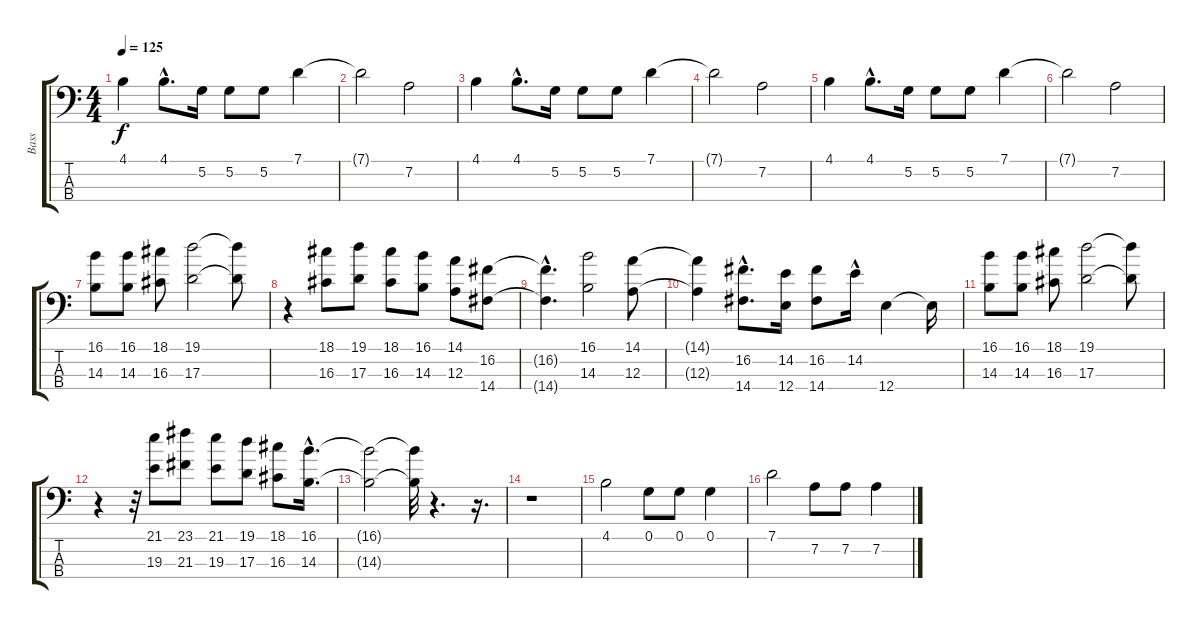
\track ("Bass" "Bass") {instrument acousticbass}
\staff {score tabs}
\tuning (G2 D2 A1 E1) {hide}
\ts (4 4)
\tempo 125
\clef f4
\ks c
4.1.4{dy f} 4.1{hac}.8{d} 5.2.16 5.2.8 5.2.8 7.1.4 |
7.1{t}.2 7.2.2 |
4.1.4 4.1{hac}.8{d} 5.2.16 5.2.8 5.2.8 7.1.4 |
7.1{t}.2 7.2.2 |
4.1.4 4.1{hac}.8{d} 5.2.16 5.2.8 5.2.8 7.1.4 |
7.1{t}.2 7.2.2 |
(16.1 14.3).8 (16.1 14.3).8 (18.1 16.3).8 (19.1 17.3).2 (19.1{t} 17.3{t}).8 |
r.4 (18.1 16.3).8 (19.1 17.3).8 (18.1 16.3).8 (16.1 14.3).8 (14.1 12.3).8 (16.2 14.4).8 |
(16.2{hac t} 14.4{hac t}).4{d} (16.1 14.3).2 (14.1 12.3).8 |
(14.1{t} 12.3{t}).4 (16.2{hac} 14.4{hac}).8{d} (14.2 12.4).16 (16.2 14.4).8 14.2{hac}.16 12.4.4 12.4{t}.16 |
(16.1 14.3).8 (16.1 14.3).8 (18.1 16.3).8 (19.1 17.3).2 (19.1{t} 17.3{t}).8 |
r.4 r.32 (21.1 19.3).8 (23.1 21.3).8 (21.1 19.3).8 (19.1 17.3).8 (18.1 16.3).8 (16.1{hac} 14.3{hac}).16{d} |
(16.1{t} 14.3{t}).2 (16.1{t} 14.3{t}).32 r.4{d} r.16{d} |
r.1 |
4.1.2 0.1.8 0.1.8 0.1.4 |
7.1.2 7.2.8 7.2.8 7.2.4
